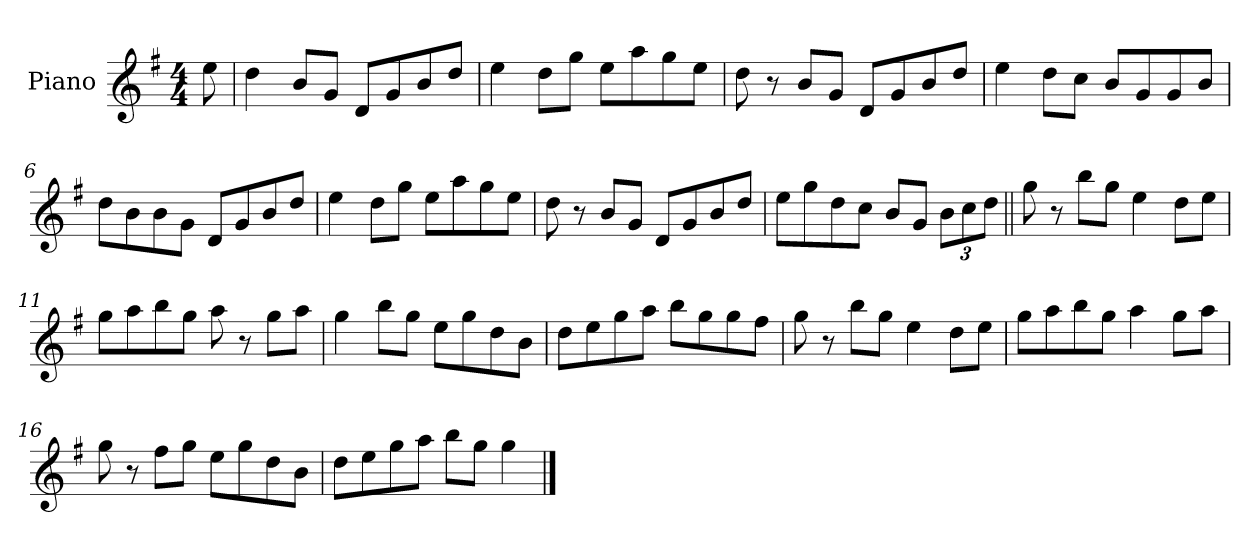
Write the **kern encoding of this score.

**kern
*part1
*staff1
*I"Piano
*I'Pno.
*clefG2
*k[f#]
*M4/4
=1
8ee\
=2
4dd\
8b/L
8g/J
8d/L
8g/
8b/
8dd/J
=3
4ee\
8dd\L
8gg\J
8ee\L
8aa\
8gg\
8ee\J
=4
8dd\
8r
8b/L
8g/J
8d/L
8g/
8b/
8dd/J
=5
4ee\
8dd\L
8cc\J
8b/L
8g/
8g/
8b/J
!!LO:LB:g=z
=6
8dd\L
8b\
8b\
8g\J
8d/L
8g/
8b/
8dd/J
=7
4ee\
8dd\L
8gg\J
8ee\L
8aa\
8gg\
8ee\J
=8
8dd\
8r
8b/L
8g/J
8d/L
8g/
8b/
8dd/J
=9
8ee\L
8gg\
8dd\
8cc\J
8b/L
8g/J
*Xbrackettup
12b\L
12cc\
12dd\J
!!LO:LB:g=z
=10||
8gg\
8r
8bb\L
8gg\J
4ee\
8dd\L
8ee\J
=11
8gg\L
8aa\
8bb\
8gg\J
8aa\
8r
8gg\L
8aa\J
=12
4gg\
8bb\L
8gg\J
8ee\L
8gg\
8dd\
8b\J
=13
8dd\L
8ee\
8gg\
8aa\J
8bb\L
8gg\
8gg\
8ff#\J
!!LO:LB:g=z
=14
8gg\
8r
8bb\L
8gg\J
4ee\
8dd\L
8ee\J
=15
8gg\L
8aa\
8bb\
8gg\J
4aa\
8gg\L
8aa\J
=16
8gg\
8r
8ff#\L
8gg\J
8ee\L
8gg\
8dd\
8b\J
=17
8dd\L
8ee\
8gg\
8aa\J
8bb\L
8gg\J
4gg\
==
*-
